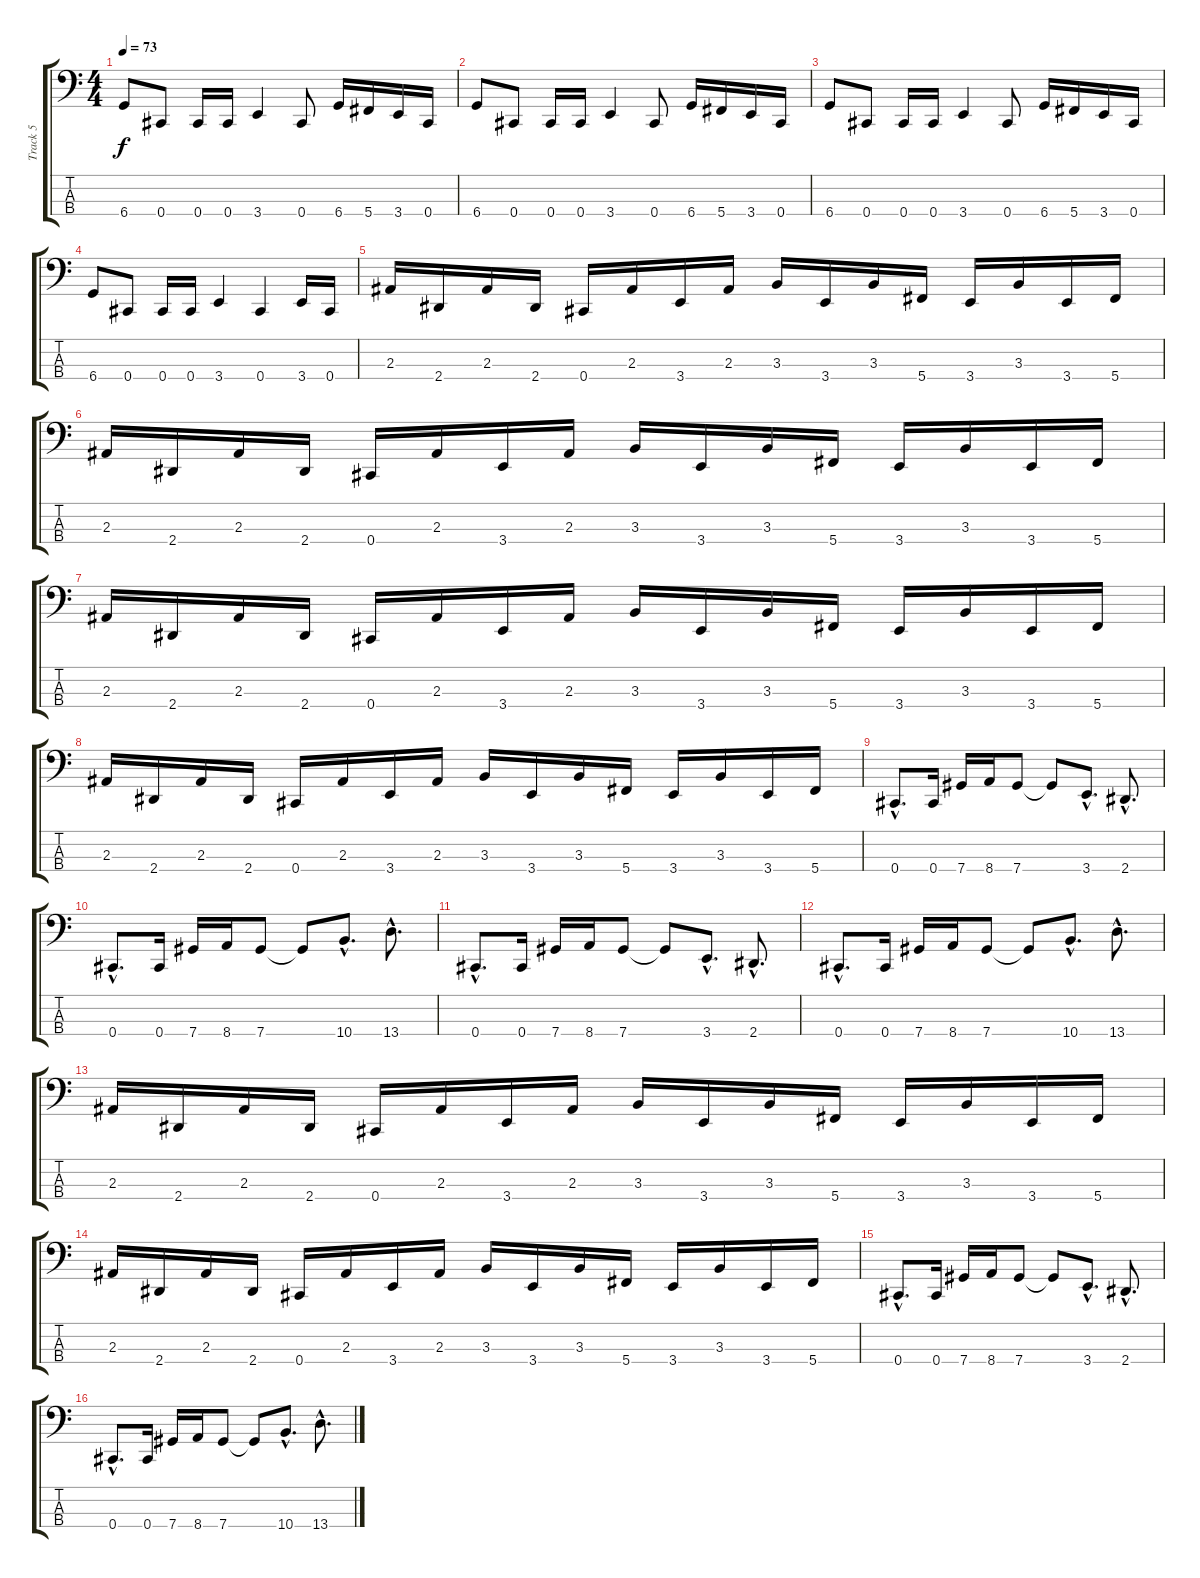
\track ("Track 5" "Track 5") {instrument electricbassfinger}
\staff {score tabs}
\tuning (Gb2 Db2 Ab1 Db1) {hide}
\ts (4 4)
\tempo 73
\clef f4
\ks c
6.4.8{dy f} 0.4.8 0.4.16 0.4.16 3.4.4 0.4.8 6.4.16 5.4.16 3.4.16 0.4.16 |
6.4.8 0.4.8 0.4.16 0.4.16 3.4.4 0.4.8 6.4.16 5.4.16 3.4.16 0.4.16 |
6.4.8 0.4.8 0.4.16 0.4.16 3.4.4 0.4.8 6.4.16 5.4.16 3.4.16 0.4.16 |
6.4.8 0.4.8 0.4.16 0.4.16 3.4.4 0.4.4 3.4.16 0.4.16 |
2.3.16 2.4.16 2.3.16 2.4.16 0.4.16 2.3.16 3.4.16 2.3.16 3.3.16 3.4.16 3.3.16 5.4.16 3.4.16 3.3.16 3.4.16 5.4.16 |
2.3.16 2.4.16 2.3.16 2.4.16 0.4.16 2.3.16 3.4.16 2.3.16 3.3.16 3.4.16 3.3.16 5.4.16 3.4.16 3.3.16 3.4.16 5.4.16 |
2.3.16 2.4.16 2.3.16 2.4.16 0.4.16 2.3.16 3.4.16 2.3.16 3.3.16 3.4.16 3.3.16 5.4.16 3.4.16 3.3.16 3.4.16 5.4.16 |
2.3.16 2.4.16 2.3.16 2.4.16 0.4.16 2.3.16 3.4.16 2.3.16 3.3.16 3.4.16 3.3.16 5.4.16 3.4.16 3.3.16 3.4.16 5.4.16 |
0.4{hac}.8{d} 0.4.16 7.4.16 8.4.16 7.4.8 7.4{t}.8 3.4{hac}.8{d} 2.4{hac}.8{d} |
0.4{hac}.8{d} 0.4.16 7.4.16 8.4.16 7.4.8 7.4{t}.8 10.4{hac}.8{d} 13.4{hac}.8{d} |
0.4{hac}.8{d} 0.4.16 7.4.16 8.4.16 7.4.8 7.4{t}.8 3.4{hac}.8{d} 2.4{hac}.8{d} |
0.4{hac}.8{d} 0.4.16 7.4.16 8.4.16 7.4.8 7.4{t}.8 10.4{hac}.8{d} 13.4{hac}.8{d} |
2.3.16 2.4.16 2.3.16 2.4.16 0.4.16 2.3.16 3.4.16 2.3.16 3.3.16 3.4.16 3.3.16 5.4.16 3.4.16 3.3.16 3.4.16 5.4.16 |
2.3.16 2.4.16 2.3.16 2.4.16 0.4.16 2.3.16 3.4.16 2.3.16 3.3.16 3.4.16 3.3.16 5.4.16 3.4.16 3.3.16 3.4.16 5.4.16 |
0.4{hac}.8{d} 0.4.16 7.4.16 8.4.16 7.4.8 7.4{t}.8 3.4{hac}.8{d} 2.4{hac}.8{d} |
0.4{hac}.8{d} 0.4.16 7.4.16 8.4.16 7.4.8 7.4{t}.8 10.4{hac}.8{d} 13.4{hac}.8{d}
